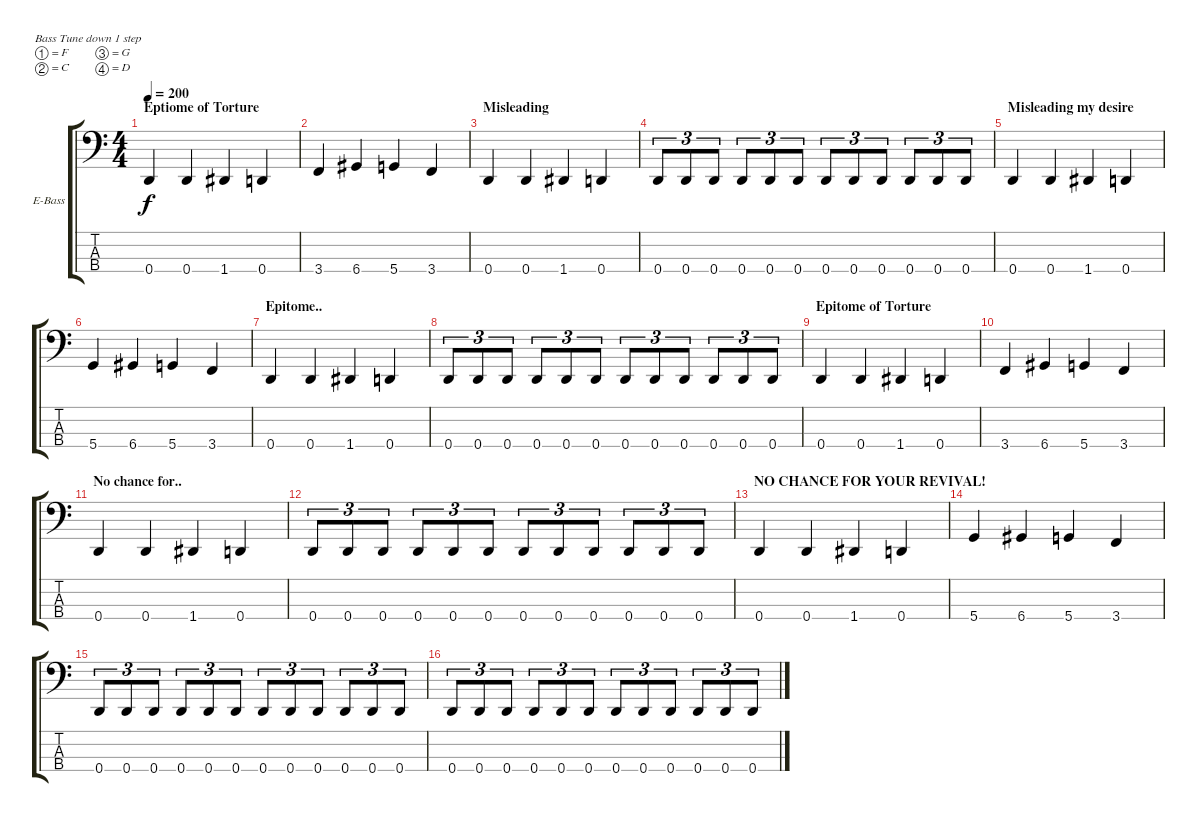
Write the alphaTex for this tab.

\defaultSystemsLayout 4
\bracketExtendMode groupsimilarinstruments
\firstSystemTrackNameOrientation horizontal
\otherSystemsTrackNameOrientation horizontal
\track ("TOM ANGELRIPPER!" "E-Bass") {instrument electricbassfinger}
\staff {score tabs}
\tuning (F2 C2 G1 D1)
\ts (4 4)
\section ("" "Eptiome of Torture")
\tempo 200
\clef f4
\ks c
0.4.4{dy f} 0.4.4 1.4.4 0.4.4 |
3.4.4 6.4.4 5.4.4 3.4.4 |
\section ("" "Misleading")
0.4.4 0.4.4 1.4.4 0.4.4 |
0.4.8{tu (3 2)} 0.4.8{tu (3 2)} 0.4.8{tu (3 2)} 0.4.8{tu (3 2)} 0.4.8{tu (3 2)} 0.4.8{tu (3 2)} 0.4.8{tu (3 2)} 0.4.8{tu (3 2)} 0.4.8{tu (3 2)} 0.4.8{tu (3 2)} 0.4.8{tu (3 2)} 0.4.8{tu (3 2)} |
\section ("" "Misleading my desire")
0.4.4 0.4.4 1.4.4 0.4.4 |
5.4.4 6.4.4 5.4.4 3.4.4 |
\section ("" "Epitome..")
0.4.4 0.4.4 1.4.4 0.4.4 |
0.4.8{tu (3 2)} 0.4.8{tu (3 2)} 0.4.8{tu (3 2)} 0.4.8{tu (3 2)} 0.4.8{tu (3 2)} 0.4.8{tu (3 2)} 0.4.8{tu (3 2)} 0.4.8{tu (3 2)} 0.4.8{tu (3 2)} 0.4.8{tu (3 2)} 0.4.8{tu (3 2)} 0.4.8{tu (3 2)} |
\section ("" "Epitome of Torture")
0.4.4 0.4.4 1.4.4 0.4.4 |
3.4.4 6.4.4 5.4.4 3.4.4 |
\section ("" "No chance for..")
0.4.4 0.4.4 1.4.4 0.4.4 |
0.4.8{tu (3 2)} 0.4.8{tu (3 2)} 0.4.8{tu (3 2)} 0.4.8{tu (3 2)} 0.4.8{tu (3 2)} 0.4.8{tu (3 2)} 0.4.8{tu (3 2)} 0.4.8{tu (3 2)} 0.4.8{tu (3 2)} 0.4.8{tu (3 2)} 0.4.8{tu (3 2)} 0.4.8{tu (3 2)} |
\section ("" "NO CHANCE FOR YOUR REVIVAL!")
0.4.4 0.4.4 1.4.4 0.4.4 |
5.4.4 6.4.4 5.4.4 3.4.4 |
0.4.8{tu (3 2)} 0.4.8{tu (3 2)} 0.4.8{tu (3 2)} 0.4.8{tu (3 2)} 0.4.8{tu (3 2)} 0.4.8{tu (3 2)} 0.4.8{tu (3 2)} 0.4.8{tu (3 2)} 0.4.8{tu (3 2)} 0.4.8{tu (3 2)} 0.4.8{tu (3 2)} 0.4.8{tu (3 2)} |
0.4.8{tu (3 2)} 0.4.8{tu (3 2)} 0.4.8{tu (3 2)} 0.4.8{tu (3 2)} 0.4.8{tu (3 2)} 0.4.8{tu (3 2)} 0.4.8{tu (3 2)} 0.4.8{tu (3 2)} 0.4.8{tu (3 2)} 0.4.8{tu (3 2)} 0.4.8{tu (3 2)} 0.4.8{tu (3 2)}
